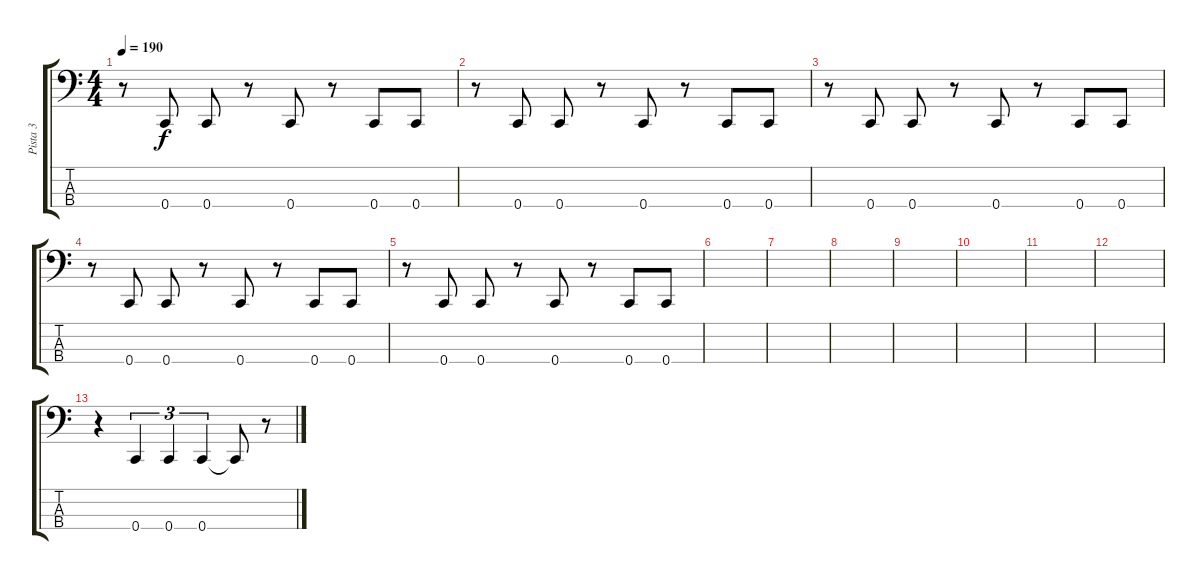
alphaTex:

\track ("Pista 3" "Pista 3") {instrument electricbasspick}
\staff {score tabs}
\tuning (F2 C2 G1 C1) {hide}
\ts (4 4)
\tempo 190
\clef f4
\ks c
r.8{dy f} 0.4.8 0.4.8 r.8 0.4.8 r.8 0.4.8 0.4.8 |
r.8 0.4.8 0.4.8 r.8 0.4.8 r.8 0.4.8 0.4.8 |
r.8 0.4.8 0.4.8 r.8 0.4.8 r.8 0.4.8 0.4.8 |
r.8 0.4.8 0.4.8 r.8 0.4.8 r.8 0.4.8 0.4.8 |
r.8 0.4.8 0.4.8 r.8 0.4.8 r.8 0.4.8 0.4.8 |
|
|
|
|
|
|
|
r.4 0.4.4{tu (3 2)} 0.4.4{tu (3 2)} 0.4.4{tu (3 2)} 0.4{t}.8 r.8
